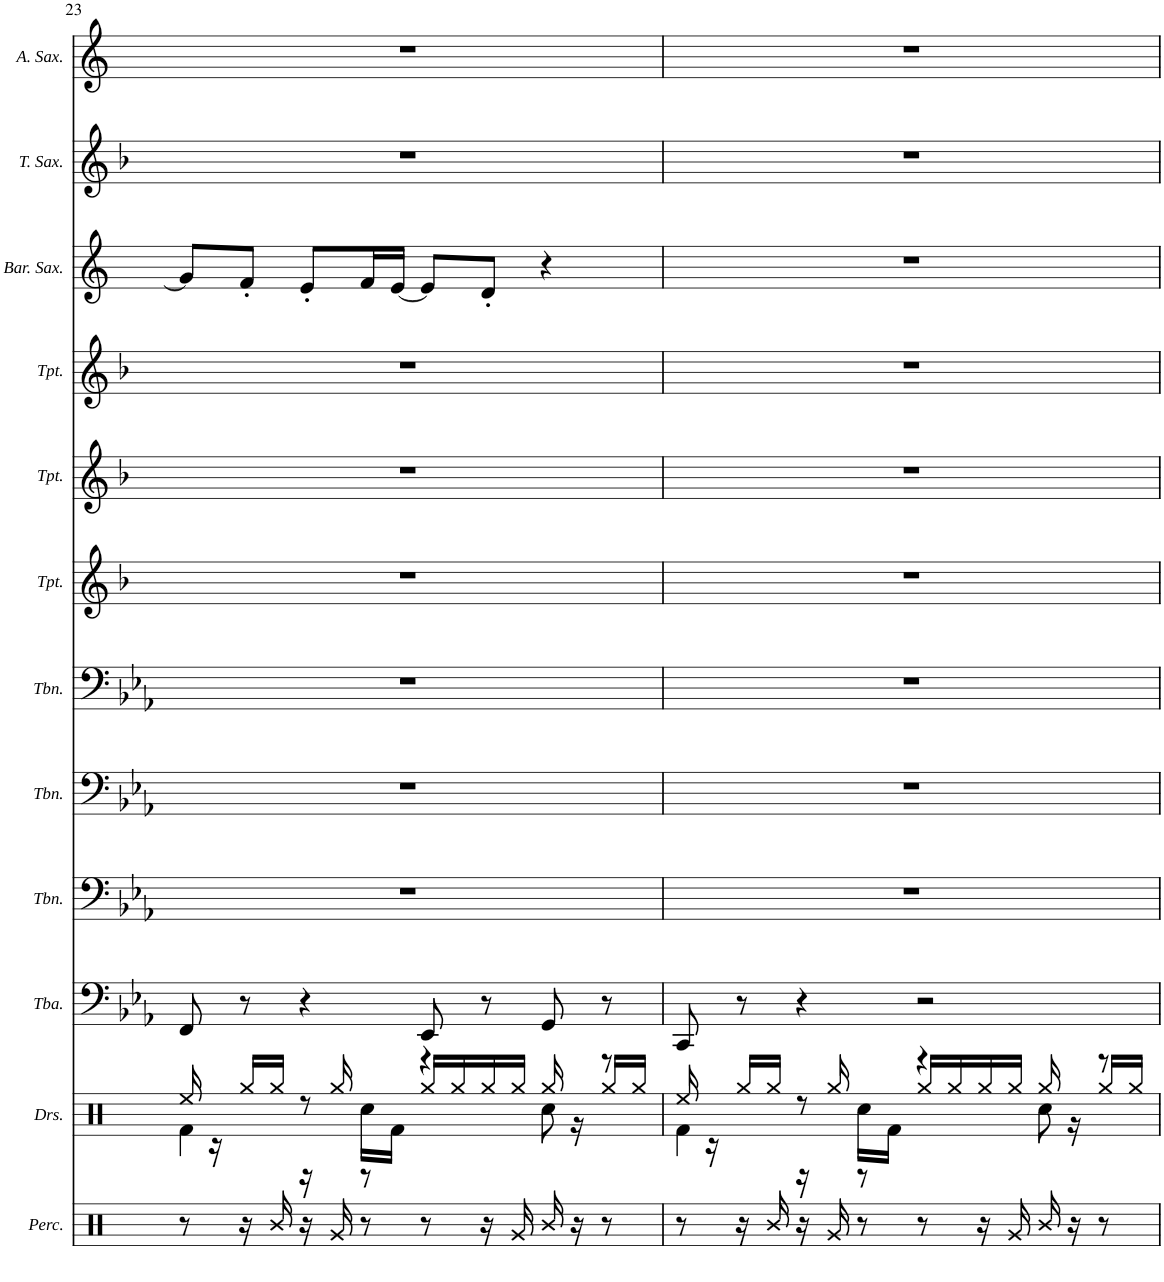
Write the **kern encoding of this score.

**kern	**kern	**kern	**kern	**kern	**kern	**kern	**kern	**kern	**kern	**kern	**kern
*part12	*part11	*part10	*part9	*part8	*part7	*part6	*part5	*part4	*part3	*part2	*part1
*staff12	*staff11	*staff10	*staff9	*staff8	*staff7	*staff6	*staff5	*staff4	*staff3	*staff2	*staff1
*I"Percussion	*I"Drumset	*I"Tuba	*I"Trombone	*I"Trombone	*I"Trombone	*I"Trumpet	*I"Trumpet	*I"Trumpet	*I"Baritone Saxophone	*I"Tenor Saxophone	*I"Alto Saxophone
*I'Perc.	*I'Drs.	*I'Tba.	*I'Tbn.	*I'Tbn.	*I'Tbn.	*I'Tpt.	*I'Tpt.	*I'Tpt.	*I'Bar. Sax.	*I'T. Sax.	*I'A. Sax.
!!LO:PB:g=z
*clefX	*clefX	*clefF4	*clefF4	*clefF4	*clefF4	*clefG2	*clefG2	*clefG2	*clefG2	*clefG2	*clefG2
*	*	*	*	*	*	*Trd1c2	*Trd1c2	*Trd1c2	*Trd12c21	*Trd8c14	*Trd5c9
*k[]	*k[]	*k[b-e-a-]	*k[b-e-a-]	*k[b-e-a-]	*k[b-e-a-]	*k[b-]	*k[b-]	*k[b-]	*k[]	*k[b-]	*k[]
*M4/4	*M4/4	*M4/4	*M4/4	*M4/4	*M4/4	*M4/4	*M4/4	*M4/4	*M4/4	*M4/4	*M4/4
=23	=23	=23	=23	=23	=23	=23	=23	=23	=23	=23	=23
*	*^	*	*	*	*	*	*	*	*	*	*
8r	4Rf\	16Ree/	8FF/	1r	1r	1r	1r	1r	1r	8g/L]	1r	1r
.	.	16r	.	.	.	.	.	.	.	.	.	.
16r	.	16Rgg/LL	8r	.	.	.	.	.	.	8f'/J	.	.
16R/	.	16Rgg/JJ	.	.	.	.	.	.	.	.	.	.
16r	8r	16r	4r	.	.	.	.	.	.	8e'/L	.	.
16Rg/	.	16Rgg/	.	.	.	.	.	.	.	.	.	.
8r	16Rcc\LL	8r	.	.	.	.	.	.	.	16f/L	.	.
.	16Rf\JJ	.	.	.	.	.	.	.	.	[16e/JJ	.	.
8r	4r	16Rgg/LL	8EE-/	.	.	.	.	.	.	8e/L]	.	.
.	.	16Rgg/	.	.	.	.	.	.	.	.	.	.
16r	.	16Rgg/	8r	.	.	.	.	.	.	8d'/J	.	.
16Rg/	.	16Rgg/JJ	.	.	.	.	.	.	.	.	.	.
16R/	8Rcc\	16Rgg/	8GG/	.	.	.	.	.	.	4r	.	.
16r	.	16r	.	.	.	.	.	.	.	.	.	.
8r	8r	16Rgg/LL	8r	.	.	.	.	.	.	.	.	.
.	.	16Rgg/JJ	.	.	.	.	.	.	.	.	.	.
=24	=24	=24	=24	=24	=24	=24	=24	=24	=24	=24	=24	=24
8r	4Rf\	16Ree/	8CC/	1r	1r	1r	1r	1r	1r	1r	1r	1r
.	.	16r	.	.	.	.	.	.	.	.	.	.
16r	.	16Rgg/LL	8r	.	.	.	.	.	.	.	.	.
16R/	.	16Rgg/JJ	.	.	.	.	.	.	.	.	.	.
16r	8r	16r	4r	.	.	.	.	.	.	.	.	.
16Rg/	.	16Rgg/	.	.	.	.	.	.	.	.	.	.
8r	16Rcc\LL	8r	.	.	.	.	.	.	.	.	.	.
.	16Rf\JJ	.	.	.	.	.	.	.	.	.	.	.
8r	4r	16Rgg/LL	2r	.	.	.	.	.	.	.	.	.
.	.	16Rgg/	.	.	.	.	.	.	.	.	.	.
16r	.	16Rgg/	.	.	.	.	.	.	.	.	.	.
16Rg/	.	16Rgg/JJ	.	.	.	.	.	.	.	.	.	.
16R/	8Rcc\	16Rgg/	.	.	.	.	.	.	.	.	.	.
16r	.	16r	.	.	.	.	.	.	.	.	.	.
8r	8r	16Rgg/LL	.	.	.	.	.	.	.	.	.	.
.	.	16Rgg/JJ	.	.	.	.	.	.	.	.	.	.
*	*v	*v	*	*	*	*	*	*	*	*	*	*
=	=	=	=	=	=	=	=	=	=	=	=
*-	*-	*-	*-	*-	*-	*-	*-	*-	*-	*-	*-
